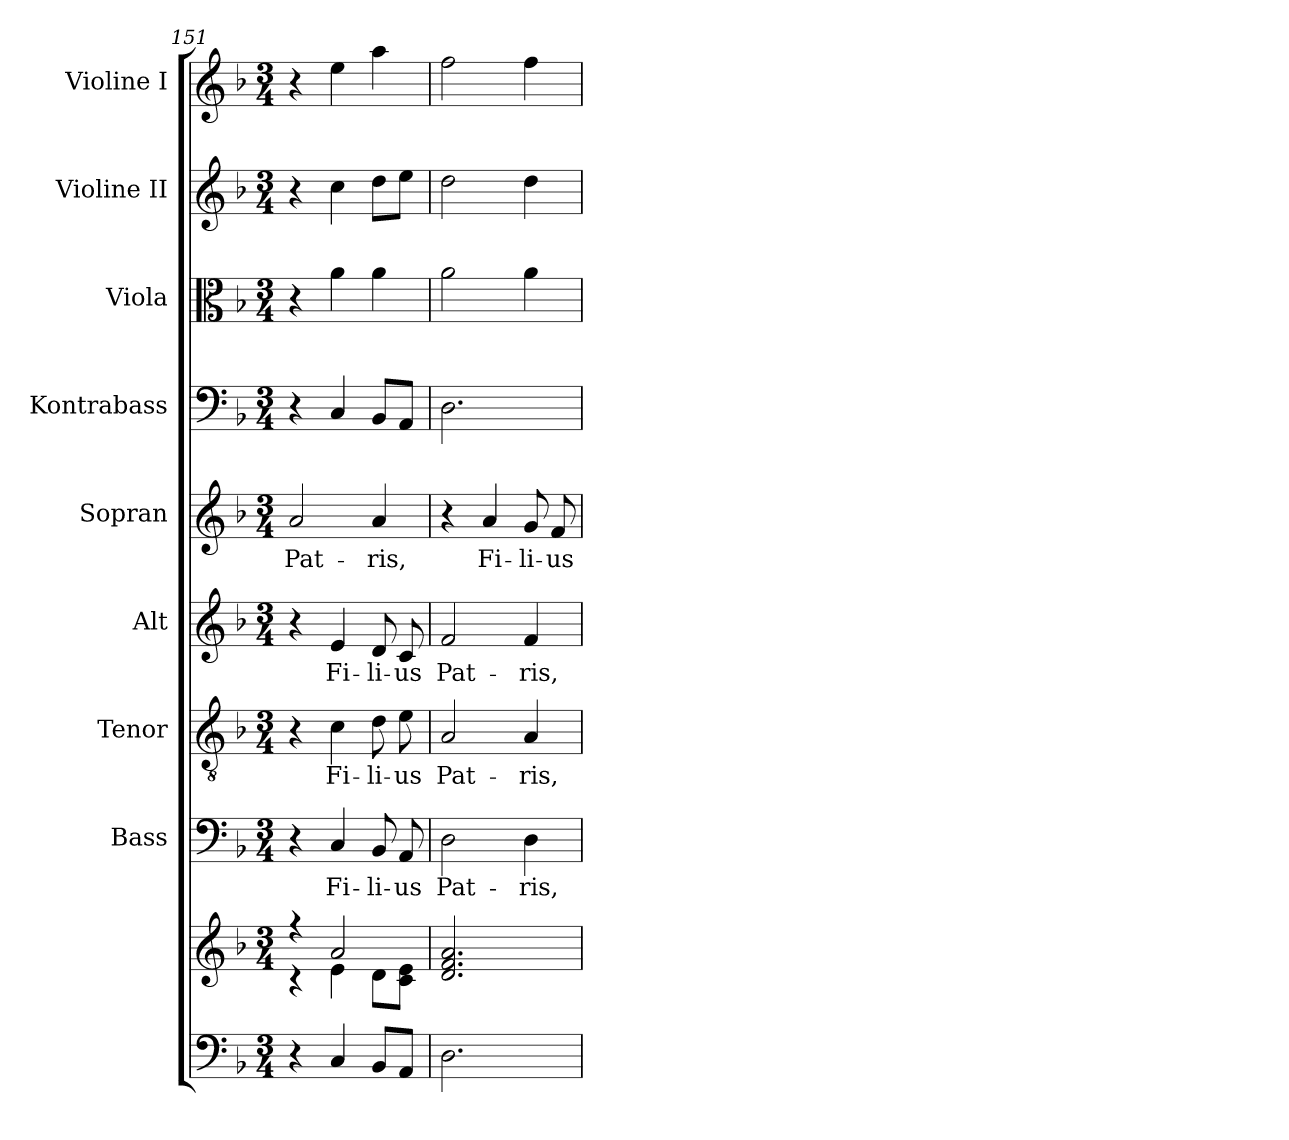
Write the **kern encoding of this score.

**kern	**kern	**kern	**text	**kern	**text	**kern	**text	**kern	**text	**kern	**kern	**kern	**kern
*part9	*part9	*part8	*part8	*part7	*part7	*part6	*part6	*part5	*part5	*part4	*part3	*part2	*part1
*staff10	*staff9	*staff8	*staff8	*staff7	*staff7	*staff6	*staff6	*staff5	*staff5	*staff4	*staff3	*staff2	*staff1
*	*	*I"Bass	*	*I"Tenor	*	*I"Alt	*	*I"Sopran	*	*I"Kontrabass	*I"Viola	*I"Violine II	*I"Violine I
*	*	*I'B.	*	*I'T.	*	*I'A.	*	*I'S.	*	*I'Kb.	*I'Vla.	*I'Vl. II	*I'Vl. I
*clefF4	*clefG2	*clefF4	*	*clefGv2	*	*clefG2	*	*clefG2	*	*clefF4	*clefC3	*clefG2	*clefG2
*	*	*	*	*	*	*	*	*	*	*ITrd7c12	*	*	*
*k[b-]	*k[b-]	*k[b-]	*	*k[b-]	*	*k[b-]	*	*k[b-]	*	*k[b-]	*k[b-]	*k[b-]	*k[b-]
*F:	*F:	*F:	*	*F:	*	*F:	*	*F:	*	*F:	*F:	*F:	*F:
*M3/4	*M3/4	*M3/4	*	*M3/4	*	*M3/4	*	*M3/4	*	*M3/4	*M3/4	*M3/4	*M3/4
=151	=151	=151	=151	=151	=151	=151	=151	=151	=151	=151	=151	=151	=151
*	*^	*	*	*	*	*	*	*	*	*	*	*	*
!	!	!	!	!	!	!	!	!	!	!LO:LY:b	!	!	!	!
4r	4r	4r	4r	.	4r	.	4r	.	2a/	Pat-	4r	4r	4r	4r
!	!	!	!	!LO:LY:b	!	!LO:LY:b	!	!LO:LY:b	!	!	!	!	!	!
4C/	2a/	4e\	4C/	Fi-	4c\	Fi-	4e/	Fi-	.	.	4CC/	4a\	4cc\	4ee\
!	!	!	!	!LO:LY:b	!	!LO:LY:b	!	!LO:LY:b	!	!LO:LY:b	!	!	!	!
8BB-/L	.	8d\L	8BB-/	-li-	8d\	-li-	8d/	-li-	4a/	-ris,	8BBB-/L	4a\	8dd\L	4aa\
!	!	!	!	!LO:LY:b	!	!LO:LY:b	!	!LO:LY:b	!	!	!	!	!	!
8AA/J	.	8c\ 8e\J	8AA/	-us	8e\	-us	8c/	-us	.	.	8AAA/J	.	8ee\J	.
=152	=152	=152	=152	=152	=152	=152	=152	=152	=152	=152	=152	=152	=152	=152
!	!	!	!	!LO:LY:b	!	!LO:LY:b	!	!LO:LY:b	!	!	!	!	!	!
*	*v	*v	*	*	*	*	*	*	*	*	*	*	*	*
2.D\	2.d/ 2.f/ 2.a/	2D\	Pat-	2A/	Pat-	2f/	Pat-	4r	.	2.DD\	2a\	2dd\	2ff\
!	!	!	!	!	!	!	!	!	!LO:LY:b	!	!	!	!
.	.	.	.	.	.	.	.	4a/	Fi-	.	.	.	.
!	!	!	!LO:LY:b	!	!LO:LY:b	!	!LO:LY:b	!	!LO:LY:b	!	!	!	!
.	.	4D\	-ris,	4A/	-ris,	4f/	-ris,	8g/	-li-	.	4a\	4dd\	4ff\
!	!	!	!	!	!	!	!	!	!LO:LY:b	!	!	!	!
.	.	.	.	.	.	.	.	8f/	-us	.	.	.	.
=	=	=	=	=	=	=	=	=	=	=	=	=	=
*-	*-	*-	*-	*-	*-	*-	*-	*-	*-	*-	*-	*-	*-
